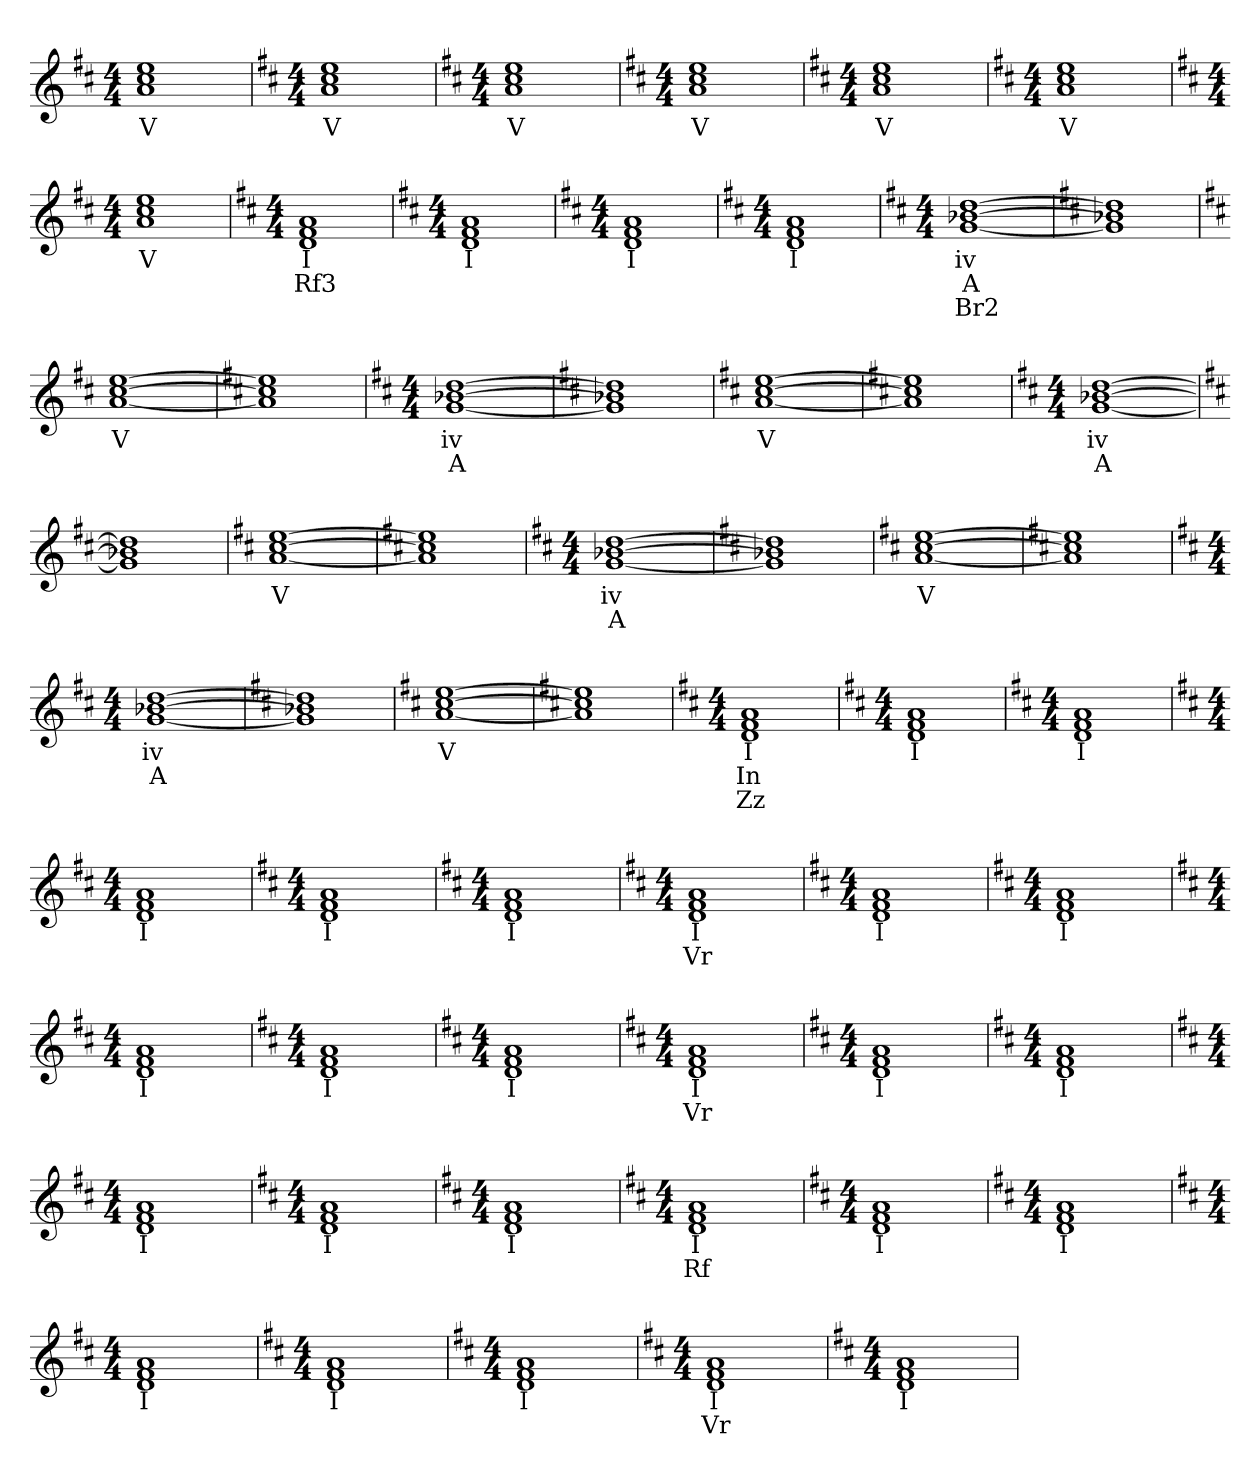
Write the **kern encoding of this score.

**kern	**text	**text	**text
*part1	*part1	*part1	*part1
*staff1	*staff1	*staff1	*staff1
*k[f#c#]	*	*	*
*D:	*	*	*
*M4/4	*	*	*
=	=	=	=
1a 1cc# 1ee	V	.	.
=	=	=	=
*k[f#c#]	*	*	*
*D:	*	*	*
*M4/4	*	*	*
1a 1cc# 1ee	V	.	.
=	=	=	=
*k[f#c#]	*	*	*
*D:	*	*	*
*M4/4	*	*	*
1a 1cc# 1ee	V	.	.
=	=	=	=
*k[f#c#]	*	*	*
*D:	*	*	*
*M4/4	*	*	*
1a 1cc# 1ee	V	.	.
=	=	=	=
*k[f#c#]	*	*	*
*D:	*	*	*
*M4/4	*	*	*
1a 1cc# 1ee	V	.	.
=	=	=	=
*k[f#c#]	*	*	*
*D:	*	*	*
*M4/4	*	*	*
1a 1cc# 1ee	V	.	.
=	=	=	=
*k[f#c#]	*	*	*
*D:	*	*	*
*M4/4	*	*	*
1a 1cc# 1ee	V	.	.
=	=	=	=
*k[f#c#]	*	*	*
*D:	*	*	*
*M4/4	*	*	*
1d 1f# 1a	I	Rf3	.
=	=	=	=
*k[f#c#]	*	*	*
*D:	*	*	*
*M4/4	*	*	*
1d 1f# 1a	I	.	.
=	=	=	=
*k[f#c#]	*	*	*
*D:	*	*	*
*M4/4	*	*	*
1d 1f# 1a	I	.	.
=	=	=	=
*k[f#c#]	*	*	*
*D:	*	*	*
*M4/4	*	*	*
1d 1f# 1a	I	.	.
=	=	=	=
*k[f#c#]	*	*	*
*D:	*	*	*
*M4/4	*	*	*
[1g [1b-X [1dd	iv	A	Br2
=	=	=	=
*k[f#c#]	*	*	*
*D:	*	*	*
1g] 1b-X] 1dd]	.	.	.
=	=	=	=
*k[f#c#]	*	*	*
*D:	*	*	*
[1a [1cc# [1ee	V	.	.
=	=	=	=
*k[f#c#]	*	*	*
*D:	*	*	*
1a] 1cc#] 1ee]	.	.	.
=	=	=	=
*k[f#c#]	*	*	*
*D:	*	*	*
*M4/4	*	*	*
[1g [1b-X [1dd	iv	A	.
=	=	=	=
*k[f#c#]	*	*	*
*D:	*	*	*
1g] 1b-X] 1dd]	.	.	.
=	=	=	=
*k[f#c#]	*	*	*
*D:	*	*	*
[1a [1cc# [1ee	V	.	.
=	=	=	=
*k[f#c#]	*	*	*
*D:	*	*	*
1a] 1cc#] 1ee]	.	.	.
=	=	=	=
*k[f#c#]	*	*	*
*D:	*	*	*
*M4/4	*	*	*
[1g [1b-X [1dd	iv	A	.
=	=	=	=
*k[f#c#]	*	*	*
*D:	*	*	*
1g] 1b-X] 1dd]	.	.	.
=	=	=	=
*k[f#c#]	*	*	*
*D:	*	*	*
[1a [1cc# [1ee	V	.	.
=	=	=	=
*k[f#c#]	*	*	*
*D:	*	*	*
1a] 1cc#] 1ee]	.	.	.
=	=	=	=
*k[f#c#]	*	*	*
*D:	*	*	*
*M4/4	*	*	*
[1g [1b-X [1dd	iv	A	.
=	=	=	=
*k[f#c#]	*	*	*
*D:	*	*	*
1g] 1b-X] 1dd]	.	.	.
=	=	=	=
*k[f#c#]	*	*	*
*D:	*	*	*
[1a [1cc# [1ee	V	.	.
=	=	=	=
*k[f#c#]	*	*	*
*D:	*	*	*
1a] 1cc#] 1ee]	.	.	.
=	=	=	=
*k[f#c#]	*	*	*
*D:	*	*	*
*M4/4	*	*	*
[1g [1b-X [1dd	iv	A	.
=	=	=	=
*k[f#c#]	*	*	*
*D:	*	*	*
1g] 1b-X] 1dd]	.	.	.
=	=	=	=
*k[f#c#]	*	*	*
*D:	*	*	*
[1a [1cc# [1ee	V	.	.
=	=	=	=
*k[f#c#]	*	*	*
*D:	*	*	*
1a] 1cc#] 1ee]	.	.	.
=	=	=	=
*k[f#c#]	*	*	*
*D:	*	*	*
*M4/4	*	*	*
1d 1f# 1a	I	In	Zz
=	=	=	=
*k[f#c#]	*	*	*
*D:	*	*	*
*M4/4	*	*	*
1d 1f# 1a	I	.	.
=	=	=	=
*k[f#c#]	*	*	*
*D:	*	*	*
*M4/4	*	*	*
1d 1f# 1a	I	.	.
=	=	=	=
*k[f#c#]	*	*	*
*D:	*	*	*
*M4/4	*	*	*
1d 1f# 1a	I	.	.
=	=	=	=
*k[f#c#]	*	*	*
*D:	*	*	*
*M4/4	*	*	*
1d 1f# 1a	I	.	.
=	=	=	=
*k[f#c#]	*	*	*
*D:	*	*	*
*M4/4	*	*	*
1d 1f# 1a	I	.	.
=	=	=	=
*k[f#c#]	*	*	*
*D:	*	*	*
*M4/4	*	*	*
1d 1f# 1a	I	Vr	.
=	=	=	=
*k[f#c#]	*	*	*
*D:	*	*	*
*M4/4	*	*	*
1d 1f# 1a	I	.	.
=	=	=	=
*k[f#c#]	*	*	*
*D:	*	*	*
*M4/4	*	*	*
1d 1f# 1a	I	.	.
=	=	=	=
*k[f#c#]	*	*	*
*D:	*	*	*
*M4/4	*	*	*
1d 1f# 1a	I	.	.
=	=	=	=
*k[f#c#]	*	*	*
*D:	*	*	*
*M4/4	*	*	*
1d 1f# 1a	I	.	.
=	=	=	=
*k[f#c#]	*	*	*
*D:	*	*	*
*M4/4	*	*	*
1d 1f# 1a	I	.	.
=	=	=	=
*k[f#c#]	*	*	*
*D:	*	*	*
*M4/4	*	*	*
1d 1f# 1a	I	Vr	.
=	=	=	=
*k[f#c#]	*	*	*
*D:	*	*	*
*M4/4	*	*	*
1d 1f# 1a	I	.	.
=	=	=	=
*k[f#c#]	*	*	*
*D:	*	*	*
*M4/4	*	*	*
1d 1f# 1a	I	.	.
=	=	=	=
*k[f#c#]	*	*	*
*D:	*	*	*
*M4/4	*	*	*
1d 1f# 1a	I	.	.
=	=	=	=
*k[f#c#]	*	*	*
*D:	*	*	*
*M4/4	*	*	*
1d 1f# 1a	I	.	.
=	=	=	=
*k[f#c#]	*	*	*
*D:	*	*	*
*M4/4	*	*	*
1d 1f# 1a	I	.	.
=	=	=	=
*k[f#c#]	*	*	*
*D:	*	*	*
*M4/4	*	*	*
1d 1f# 1a	I	Rf	.
=	=	=	=
*k[f#c#]	*	*	*
*D:	*	*	*
*M4/4	*	*	*
1d 1f# 1a	I	.	.
=	=	=	=
*k[f#c#]	*	*	*
*D:	*	*	*
*M4/4	*	*	*
1d 1f# 1a	I	.	.
=	=	=	=
*k[f#c#]	*	*	*
*D:	*	*	*
*M4/4	*	*	*
1d 1f# 1a	I	.	.
=	=	=	=
*k[f#c#]	*	*	*
*D:	*	*	*
*M4/4	*	*	*
1d 1f# 1a	I	.	.
=	=	=	=
*k[f#c#]	*	*	*
*D:	*	*	*
*M4/4	*	*	*
1d 1f# 1a	I	.	.
=	=	=	=
*k[f#c#]	*	*	*
*D:	*	*	*
*M4/4	*	*	*
1d 1f# 1a	I	Vr	.
=	=	=	=
*k[f#c#]	*	*	*
*D:	*	*	*
*M4/4	*	*	*
1d 1f# 1a	I	.	.
=	=	=	=
*-	*-	*-	*-
